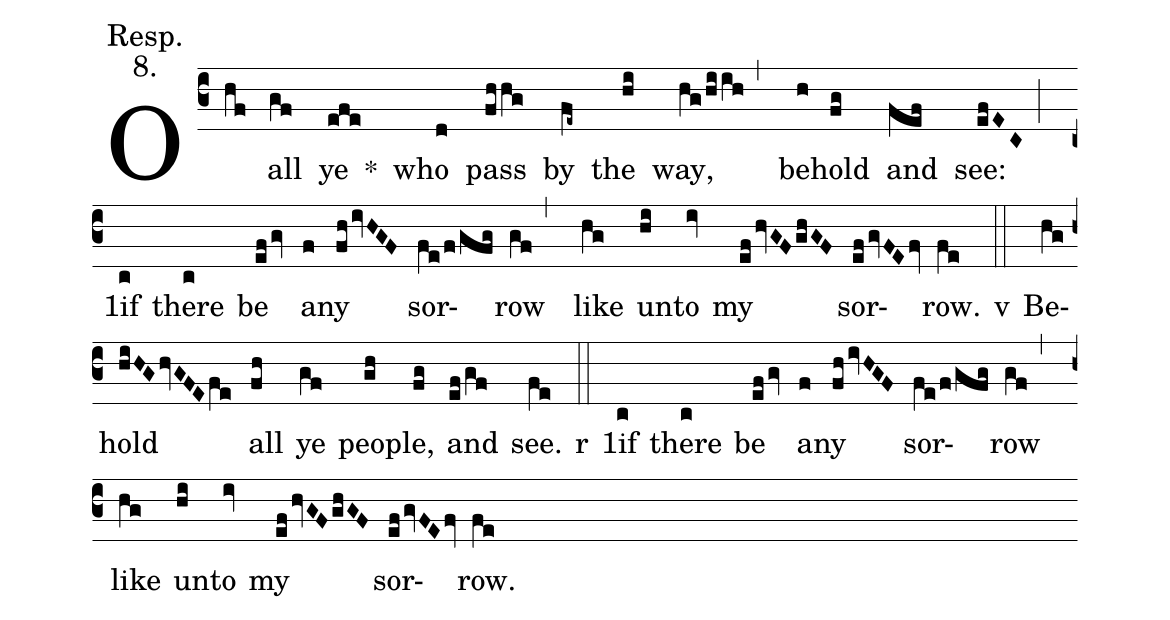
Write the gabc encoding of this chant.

annotation: Resp.;
annotation: 8.;
%%
(c3) O(hf) all(gf) ye(efe) <sp>*</sp>() who(d) pass(fhhg) by(fe~) the(hi) way,(hg/hiih,) be(h)hold(fg) and(fef) see:(efEC;) <sp>1</sp>if(c) there(c) be(efgv) a(f)ny(fhivHGF) sor(fe/f/gfg)row(gf,) like(hg) un(hi)to(iv) my(efhvGFghGF) sor(efgvFEfv)row.(fe)

<sp>v</sp>(::) Be(hg)hold(hiHGhvGFEfe) all(fh) ye(gf) peo(gh)ple,(fg) and(ef/gf) see.(fe)

<sp>r</sp>(::) <sp>1</sp>if(c) there(c) be(efgv) a(f)ny(fhivHGF) sor(fe/f/gfg)row(gf,) like(hg) un(hi)to(iv) my(efhvGFghGF) sor(efgvFEfv)row.(fe)
